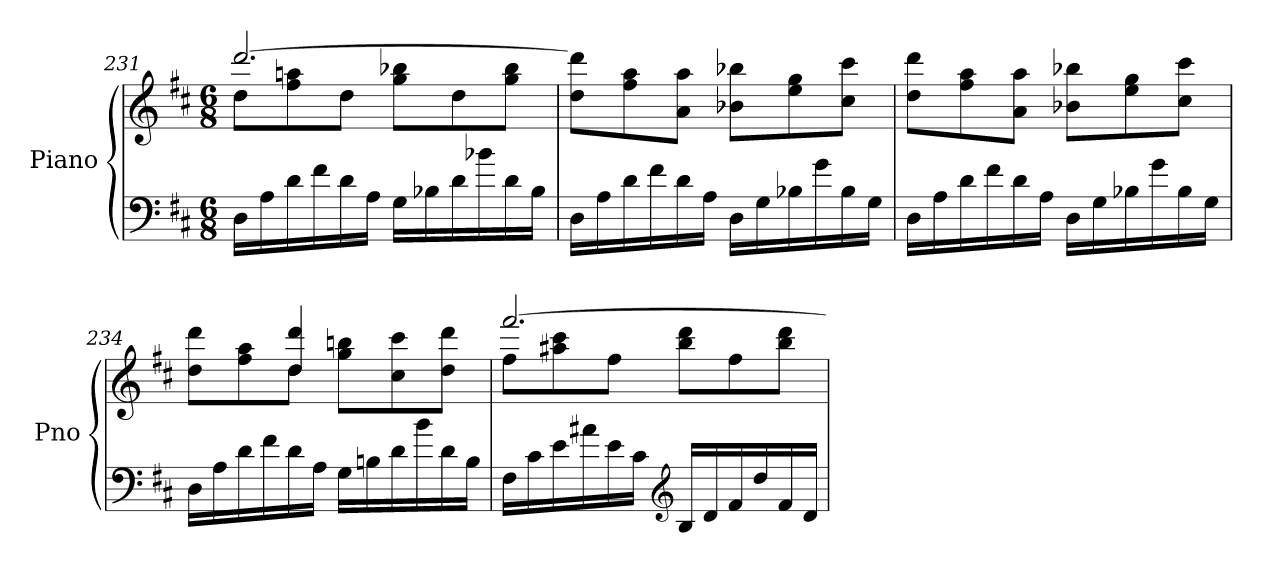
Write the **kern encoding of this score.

**kern	**kern
*part1	*part1
*staff2	*staff1
*I"Piano	*
*I'Pno	*
!!LO:LB:g=z
*clefF4	*clefG2
*k[f#c#]	*k[f#c#]
*M6/8	*M6/8
=231	=231
*	*^
16D\LL	[2.ddd/	8dd\L
16A\	.	.
16d\	.	8ff#\ 8aan\
16f#\	.	.
16d\	.	8dd\J
16A\JJ	.	.
16G\LL	.	8gg\ 8bb-X\L
16B-X\	.	.
16d\	.	8dd\
16b-X\	.	.
16d\	.	8gg\ 8bb-\J
16B-\JJ	.	.
*	*v	*v
=232	=232
16D\LL	8dd\ 8ddd\]L
16A\	.
16d\	8ff#\ 8aa\
16f#\	.
16d\	8a\ 8aa\J
16A\JJ	.
16D\LL	8b-X\ 8bb-X\L
16G\	.
16B-X\	8ee\ 8gg\
16g\	.
16B-\	8cc#\ 8ccc#\J
16G\JJ	.
=233	=233
16D\LL	8dd\ 8ddd\L
16A\	.
16d\	8ff#\ 8aa\
16f#\	.
16d\	8a\ 8aa\J
16A\JJ	.
16D\LL	8b-X\ 8bb-X\L
16G\	.
16B-X\	8ee\ 8gg\
16g\	.
16B-\	8cc#\ 8ccc#\J
16G\JJ	.
!!LO:LB:g=z
=234	=234
*	*^
16D\LL	8dd\ 8ddd\L	4ryy
16A\	.	.
16d\	8ff#\ 8aa\	.
16f#\	.	.
16d\	8dd\J	4dd/ 4ddd/
16A\JJ	.	.
16G\LL	8gg\ 8bbn\L	.
16Bn\	.	.
16d\	8cc#\ 8ccc#\	4ryy
16b\	.	.
16d\	8dd\ 8ddd\J	.
16B\JJ	.	.
!!LO:LB:g=z	!!
=235	=235	=235
16F#\LL	[2.fff#/	8ff#\L
16c#\	.	.
16e\	.	8aa#X\ 8ccc#\
16a#X\	.	.
16e\	.	8ff#\J
16c#\JJ	.	.
*clefG2	*	*
16B/LL	.	8bb\ 8ddd\L
16d/	.	.
16f#/	.	8ff#\
16dd/	.	.
16f#/	.	8bb\ 8ddd\J
16d/JJ	.	.
*	*v	*v
=	=
*-	*-
